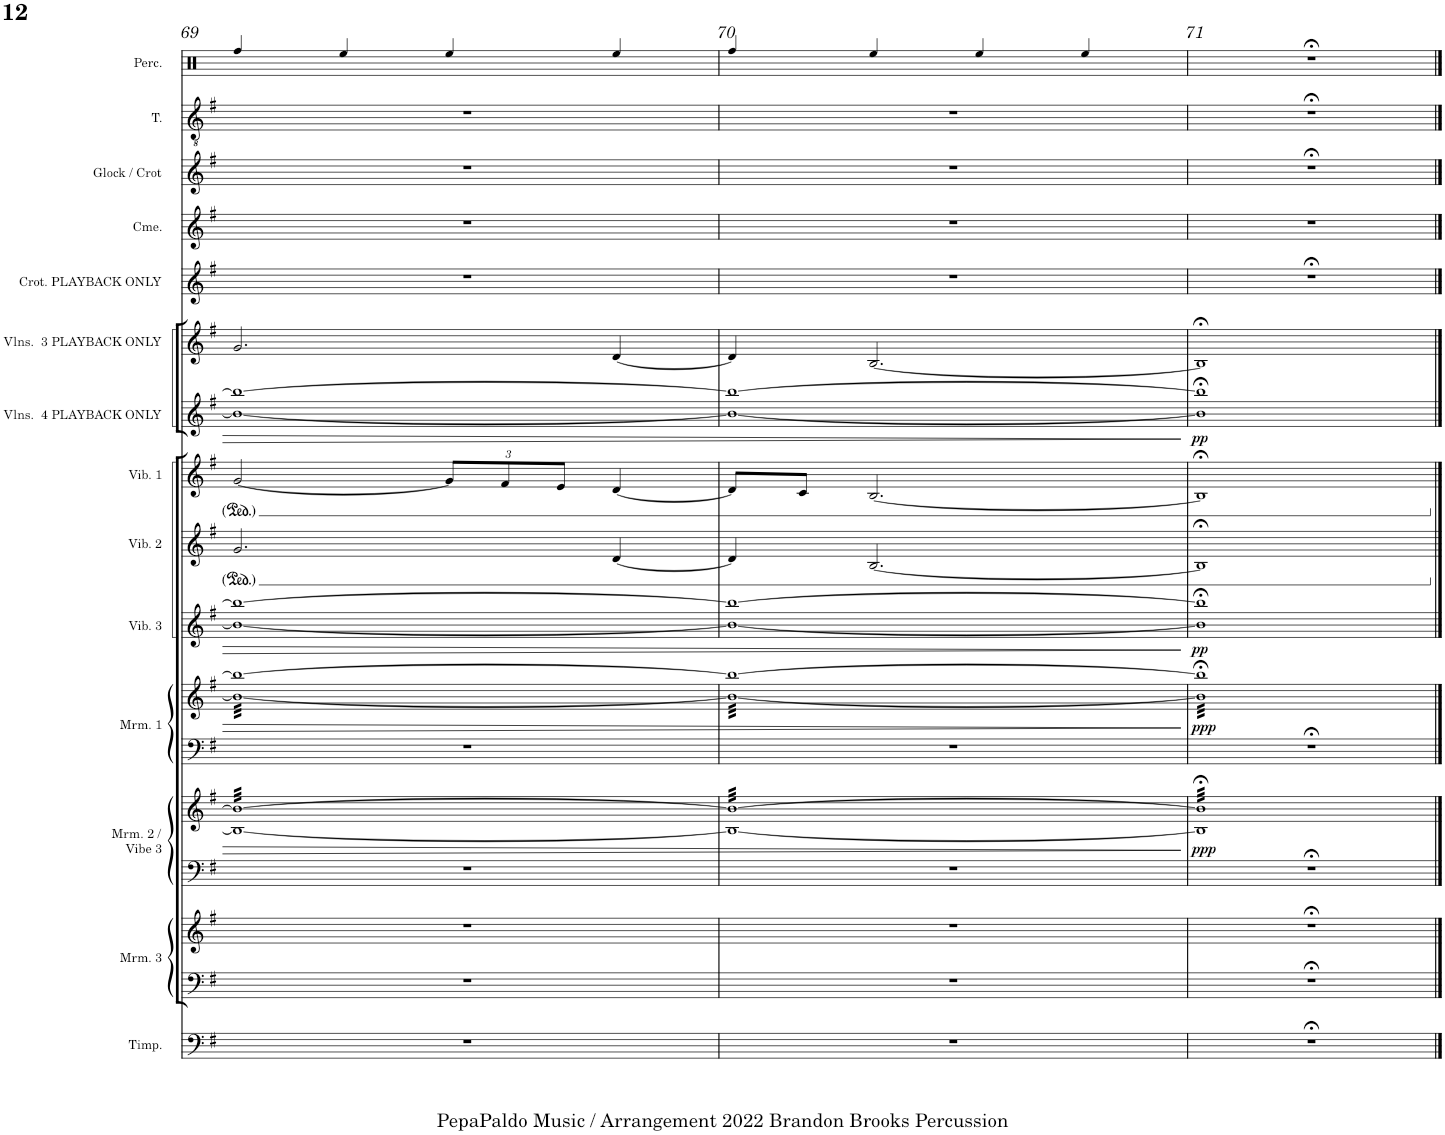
**kern	**kern	**kern	**kern	**kern	**dynam	**kern	**kern	**dynam	**kern	**dynam	**kern	**kern	**kern	**dynam	**kern	**kern	**kern	**kern	**kern	**kern
*part14	*part13	*part13	*part12	*part12	*part12	*part11	*part11	*part11	*part10	*part10	*part9	*part8	*part7	*part7	*part6	*part5	*part4	*part3	*part2	*part1
*staff17	*staff16	*staff15	*staff14	*staff13	*staff13/14	*staff12	*staff11	*staff11/12	*staff10	*staff10	*staff9	*staff8	*staff7	*staff7	*staff6	*staff5	*staff4	*staff3	*staff2	*staff1
*I"Timpani	*I"Marimba 3	*	*I"Marimba 2 /  Vibe 3	*	*	*I"Marimba 1	*	*	*I"Vibraphone 3	*	*I"Vibraphone 2	*I"Vibraphone 1	*I"Violins 4 PLAYBACK ONLY	*	*I"Violins 3 PLAYBACK ONLY	*I"Crotales PLAYBACK ONLY	*I"Chimes	*I"Glock / Crot	*I"Tenor	*I"Percussion
*I'Timp.	*I'Mrm. 3	*	*I'Mrm. 2 /  Vibe 3	*	*	*I'Mrm. 1	*	*	*I'Vib. 3	*	*I'Vib. 2	*I'Vib. 1	*I'Vlns.  4 PLAYBACK ONLY	*	*I'Vlns.  3 PLAYBACK ONLY	*I'Crot. PLAYBACK ONLY	*I'Cme.	*I'Glock / Crot	*I'T.	*I'Perc.
!!LO:PB:g=z
*clefF4	*clefF4	*clefG2	*clefF4	*clefG2	*	*clefF4	*clefG2	*	*clefG2	*	*clefG2	*clefG2	*clefG2	*	*clefG2	*clefG2	*clefG2	*clefG2	*clefGv2	*clefX
*	*	*	*	*	*	*	*	*	*	*	*	*	*	*	*	*Trd-14c-24	*	*Trd-14c-24	*	*
*k[f#]	*k[f#]	*k[f#]	*k[f#]	*k[f#]	*	*k[f#]	*k[f#]	*	*k[f#]	*	*k[f#]	*k[f#]	*k[f#]	*	*k[f#]	*k[f#]	*k[f#]	*k[f#]	*k[f#]	*k[]
*M4/4	*M4/4	*M4/4	*M4/4	*M4/4	*	*M4/4	*M4/4	*	*M4/4	*	*M4/4	*M4/4	*M4/4	*	*M4/4	*M4/4	*M4/4	*M4/4	*M4/4	*M4/4
=69	=69	=69	=69	=69	=69	=69	=69	=69	=69	=69	=69	=69	=69	=69	=69	=69	=69	=69	=69	=69
*	*	*	*	*tremolo	*	*	*	*	*	*	*	*	*	*	*	*	*	*	*	*
*	*	*	*	*	*	*	*tremolo	*	*	*	*	*	*	*	*	*	*	*	*	*
1r	1r	1r	1r	32B 32bLLL	.	1r	32b 32bbLLL	.	1b_ 1bb_	.	2.g/	[2g/	1b_ 1bb_	.	2.g/	1r	1r	1r	1r	4Rff/
.	.	.	.	32B 32b	.	.	32b 32bb	.	.	.	.	.	.	.	.	.	.	.	.	.
.	.	.	.	32B 32b	.	.	32b 32bb	.	.	.	.	.	.	.	.	.	.	.	.	.
.	.	.	.	32B 32b	.	.	32b 32bb	.	.	.	.	.	.	.	.	.	.	.	.	.
.	.	.	.	32B 32b	.	.	32b 32bb	.	.	.	.	.	.	.	.	.	.	.	.	.
.	.	.	.	32B 32b	.	.	32b 32bb	.	.	.	.	.	.	.	.	.	.	.	.	.
.	.	.	.	32B 32b	.	.	32b 32bb	.	.	.	.	.	.	.	.	.	.	.	.	.
.	.	.	.	32B 32b	.	.	32b 32bb	.	.	.	.	.	.	.	.	.	.	.	.	.
.	.	.	.	32B 32b	.	.	32b 32bb	.	.	.	.	.	.	.	.	.	.	.	.	4Ree/
.	.	.	.	32B 32b	.	.	32b 32bb	.	.	.	.	.	.	.	.	.	.	.	.	.
.	.	.	.	32B 32b	.	.	32b 32bb	.	.	.	.	.	.	.	.	.	.	.	.	.
.	.	.	.	32B 32b	.	.	32b 32bb	.	.	.	.	.	.	.	.	.	.	.	.	.
.	.	.	.	32B 32b	.	.	32b 32bb	.	.	.	.	.	.	.	.	.	.	.	.	.
.	.	.	.	32B 32b	.	.	32b 32bb	.	.	.	.	.	.	.	.	.	.	.	.	.
.	.	.	.	32B 32b	.	.	32b 32bb	.	.	.	.	.	.	.	.	.	.	.	.	.
.	.	.	.	32B 32b	.	.	32b 32bb	.	.	.	.	.	.	.	.	.	.	.	.	.
*	*	*	*	*	*	*	*	*	*	*	*	*Xbrackettup	*	*	*	*	*	*	*	*
.	.	.	.	32B 32b	.	.	32b 32bb	.	.	.	.	12g/L]	.	.	.	.	.	.	.	4Ree/
.	.	.	.	32B 32b	.	.	32b 32bb	.	.	.	.	.	.	.	.	.	.	.	.	.
.	.	.	.	32B 32b	.	.	32b 32bb	.	.	.	.	.	.	.	.	.	.	.	.	.
.	.	.	.	.	.	.	.	.	.	.	.	12f#/	.	.	.	.	.	.	.	.
.	.	.	.	32B 32b	.	.	32b 32bb	.	.	.	.	.	.	.	.	.	.	.	.	.
.	.	.	.	32B 32b	.	.	32b 32bb	.	.	.	.	.	.	.	.	.	.	.	.	.
.	.	.	.	32B 32b	.	.	32b 32bb	.	.	.	.	.	.	.	.	.	.	.	.	.
.	.	.	.	.	.	.	.	.	.	.	.	12e/J	.	.	.	.	.	.	.	.
.	.	.	.	32B 32b	.	.	32b 32bb	.	.	.	.	.	.	.	.	.	.	.	.	.
.	.	.	.	32B 32b	.	.	32b 32bb	.	.	.	.	.	.	.	.	.	.	.	.	.
.	.	.	.	32B 32b	.	.	32b 32bb	.	.	.	[4d/	[4d/	.	.	[4d/	.	.	.	.	4Ree/
.	.	.	.	32B 32b	.	.	32b 32bb	.	.	.	.	.	.	.	.	.	.	.	.	.
.	.	.	.	32B 32b	.	.	32b 32bb	.	.	.	.	.	.	.	.	.	.	.	.	.
.	.	.	.	32B 32b	.	.	32b 32bb	.	.	.	.	.	.	.	.	.	.	.	.	.
.	.	.	.	32B 32b	.	.	32b 32bb	.	.	.	.	.	.	.	.	.	.	.	.	.
.	.	.	.	32B 32b	.	.	32b 32bb	.	.	.	.	.	.	.	.	.	.	.	.	.
.	.	.	.	32B 32b	.	.	32b 32bb	.	.	.	.	.	.	.	.	.	.	.	.	.
.	.	.	.	32B 32bJJJ	.	.	32b 32bbJJJ	.	.	.	.	.	.	.	.	.	.	.	.	.
=70	=70	=70	=70	=70	=70	=70	=70	=70	=70	=70	=70	=70	=70	=70	=70	=70	=70	=70	=70	=70
1r	1r	1r	1r	32B 32bLLL	.	1r	32b 32bbLLL	.	1b_ 1bb_	.	4d/]	8d/L]	1b_ 1bb_	.	4d/]	1r	1r	1r	1r	4Rff/
.	.	.	.	32B 32b	.	.	32b 32bb	.	.	.	.	.	.	.	.	.	.	.	.	.
.	.	.	.	32B 32b	.	.	32b 32bb	.	.	.	.	.	.	.	.	.	.	.	.	.
.	.	.	.	32B 32b	.	.	32b 32bb	.	.	.	.	.	.	.	.	.	.	.	.	.
.	.	.	.	32B 32b	.	.	32b 32bb	.	.	.	.	8c/J	.	.	.	.	.	.	.	.
.	.	.	.	32B 32b	.	.	32b 32bb	.	.	.	.	.	.	.	.	.	.	.	.	.
.	.	.	.	32B 32b	.	.	32b 32bb	.	.	.	.	.	.	.	.	.	.	.	.	.
.	.	.	.	32B 32b	.	.	32b 32bb	.	.	.	.	.	.	.	.	.	.	.	.	.
.	.	.	.	32B 32b	.	.	32b 32bb	.	.	.	[2.B/	[2.B/	.	.	[2.B/	.	.	.	.	4Ree/
.	.	.	.	32B 32b	.	.	32b 32bb	.	.	.	.	.	.	.	.	.	.	.	.	.
.	.	.	.	32B 32b	.	.	32b 32bb	.	.	.	.	.	.	.	.	.	.	.	.	.
.	.	.	.	32B 32b	.	.	32b 32bb	.	.	.	.	.	.	.	.	.	.	.	.	.
.	.	.	.	32B 32b	.	.	32b 32bb	.	.	.	.	.	.	.	.	.	.	.	.	.
.	.	.	.	32B 32b	.	.	32b 32bb	.	.	.	.	.	.	.	.	.	.	.	.	.
.	.	.	.	32B 32b	.	.	32b 32bb	.	.	.	.	.	.	.	.	.	.	.	.	.
.	.	.	.	32B 32b	.	.	32b 32bb	.	.	.	.	.	.	.	.	.	.	.	.	.
.	.	.	.	32B 32b	.	.	32b 32bb	.	.	.	.	.	.	.	.	.	.	.	.	4Ree/
.	.	.	.	32B 32b	.	.	32b 32bb	.	.	.	.	.	.	.	.	.	.	.	.	.
.	.	.	.	32B 32b	.	.	32b 32bb	.	.	.	.	.	.	.	.	.	.	.	.	.
.	.	.	.	32B 32b	.	.	32b 32bb	.	.	.	.	.	.	.	.	.	.	.	.	.
.	.	.	.	32B 32b	.	.	32b 32bb	.	.	.	.	.	.	.	.	.	.	.	.	.
.	.	.	.	32B 32b	.	.	32b 32bb	.	.	.	.	.	.	.	.	.	.	.	.	.
.	.	.	.	32B 32b	.	.	32b 32bb	.	.	.	.	.	.	.	.	.	.	.	.	.
.	.	.	.	32B 32b	.	.	32b 32bb	.	.	.	.	.	.	.	.	.	.	.	.	.
.	.	.	.	32B 32b	.	.	32b 32bb	.	.	.	.	.	.	.	.	.	.	.	.	4Ree/
.	.	.	.	32B 32b	.	.	32b 32bb	.	.	.	.	.	.	.	.	.	.	.	.	.
.	.	.	.	32B 32b	.	.	32b 32bb	.	.	.	.	.	.	.	.	.	.	.	.	.
.	.	.	.	32B 32b	.	.	32b 32bb	.	.	.	.	.	.	.	.	.	.	.	.	.
.	.	.	.	32B 32b	.	.	32b 32bb	.	.	.	.	.	.	.	.	.	.	.	.	.
.	.	.	.	32B 32b	.	.	32b 32bb	.	.	.	.	.	.	.	.	.	.	.	.	.
.	.	.	.	32B 32b	.	.	32b 32bb	.	.	.	.	.	.	.	.	.	.	.	.	.
.	.	.	.	32B 32bJJJ	.	.	32b 32bbJJJ	.	.	.	.	.	.	.	.	.	.	.	.	.
=71	=71	=71	=71	=71	=71	=71	=71	=71	=71	=71	=71	=71	=71	=71	=71	=71	=71	=71	=71	=71
!	!	!	!	!	!LO:DY:b	!	!	!LO:DY:b	!	!LO:DY:b	!	!	!	!LO:DY:b	!	!	!	!	!	!
1r;<	1r;<	1r;<	1r;<	32B];< 32b];<LLL	ppp	1r;<	32b];< 32bb];<LLL	ppp	1b];< 1bb];<	pp	1B;<]	1B;<]	1b];< 1bb];<	pp	1B;<]	1r;<	1r	1r;<	1r;<	1r;<
.	.	.	.	32B;< 32b;<	.	.	32b;< 32bb;<	.	.	.	.	.	.	.	.	.	.	.	.	.
.	.	.	.	32B;< 32b;<	.	.	32b;< 32bb;<	.	.	.	.	.	.	.	.	.	.	.	.	.
.	.	.	.	32B;< 32b;<	.	.	32b;< 32bb;<	.	.	.	.	.	.	.	.	.	.	.	.	.
.	.	.	.	32B;< 32b;<	.	.	32b;< 32bb;<	.	.	.	.	.	.	.	.	.	.	.	.	.
.	.	.	.	32B;< 32b;<	.	.	32b;< 32bb;<	.	.	.	.	.	.	.	.	.	.	.	.	.
.	.	.	.	32B;< 32b;<	.	.	32b;< 32bb;<	.	.	.	.	.	.	.	.	.	.	.	.	.
.	.	.	.	32B;< 32b;<	.	.	32b;< 32bb;<	.	.	.	.	.	.	.	.	.	.	.	.	.
.	.	.	.	32B;< 32b;<	.	.	32b;< 32bb;<	.	.	.	.	.	.	.	.	.	.	.	.	.
.	.	.	.	32B;< 32b;<	.	.	32b;< 32bb;<	.	.	.	.	.	.	.	.	.	.	.	.	.
.	.	.	.	32B;< 32b;<	.	.	32b;< 32bb;<	.	.	.	.	.	.	.	.	.	.	.	.	.
.	.	.	.	32B;< 32b;<	.	.	32b;< 32bb;<	.	.	.	.	.	.	.	.	.	.	.	.	.
.	.	.	.	32B;< 32b;<	.	.	32b;< 32bb;<	.	.	.	.	.	.	.	.	.	.	.	.	.
.	.	.	.	32B;< 32b;<	.	.	32b;< 32bb;<	.	.	.	.	.	.	.	.	.	.	.	.	.
.	.	.	.	32B;< 32b;<	.	.	32b;< 32bb;<	.	.	.	.	.	.	.	.	.	.	.	.	.
.	.	.	.	32B;< 32b;<	.	.	32b;< 32bb;<	.	.	.	.	.	.	.	.	.	.	.	.	.
.	.	.	.	32B;< 32b;<	.	.	32b;< 32bb;<	.	.	.	.	.	.	.	.	.	.	.	.	.
.	.	.	.	32B;< 32b;<	.	.	32b;< 32bb;<	.	.	.	.	.	.	.	.	.	.	.	.	.
.	.	.	.	32B;< 32b;<	.	.	32b;< 32bb;<	.	.	.	.	.	.	.	.	.	.	.	.	.
.	.	.	.	32B;< 32b;<	.	.	32b;< 32bb;<	.	.	.	.	.	.	.	.	.	.	.	.	.
.	.	.	.	32B;< 32b;<	.	.	32b;< 32bb;<	.	.	.	.	.	.	.	.	.	.	.	.	.
.	.	.	.	32B;< 32b;<	.	.	32b;< 32bb;<	.	.	.	.	.	.	.	.	.	.	.	.	.
.	.	.	.	32B;< 32b;<	.	.	32b;< 32bb;<	.	.	.	.	.	.	.	.	.	.	.	.	.
.	.	.	.	32B;< 32b;<	.	.	32b;< 32bb;<	.	.	.	.	.	.	.	.	.	.	.	.	.
.	.	.	.	32B;< 32b;<	.	.	32b;< 32bb;<	.	.	.	.	.	.	.	.	.	.	.	.	.
.	.	.	.	32B;< 32b;<	.	.	32b;< 32bb;<	.	.	.	.	.	.	.	.	.	.	.	.	.
.	.	.	.	32B;< 32b;<	.	.	32b;< 32bb;<	.	.	.	.	.	.	.	.	.	.	.	.	.
.	.	.	.	32B;< 32b;<	.	.	32b;< 32bb;<	.	.	.	.	.	.	.	.	.	.	.	.	.
.	.	.	.	32B;< 32b;<	.	.	32b;< 32bb;<	.	.	.	.	.	.	.	.	.	.	.	.	.
.	.	.	.	32B;< 32b;<	.	.	32b;< 32bb;<	.	.	.	.	.	.	.	.	.	.	.	.	.
.	.	.	.	32B;< 32b;<	.	.	32b;< 32bb;<	.	.	.	.	.	.	.	.	.	.	.	.	.
.	.	.	.	32B;< 32b;<JJJ	.	.	32b;< 32bb;<JJJ	.	.	.	.	.	.	.	.	.	.	.	.	.
*	*	*	*	*	*	*	*Xtremolo	*	*	*	*	*	*	*	*	*	*	*	*	*
*	*	*	*	*Xtremolo	*	*	*	*	*	*	*	*	*	*	*	*	*	*	*	*
==	==	==	==	==	==	==	==	==	==	==	==	==	==	==	==	==	==	==	==	==
*-	*-	*-	*-	*-	*-	*-	*-	*-	*-	*-	*-	*-	*-	*-	*-	*-	*-	*-	*-	*-
